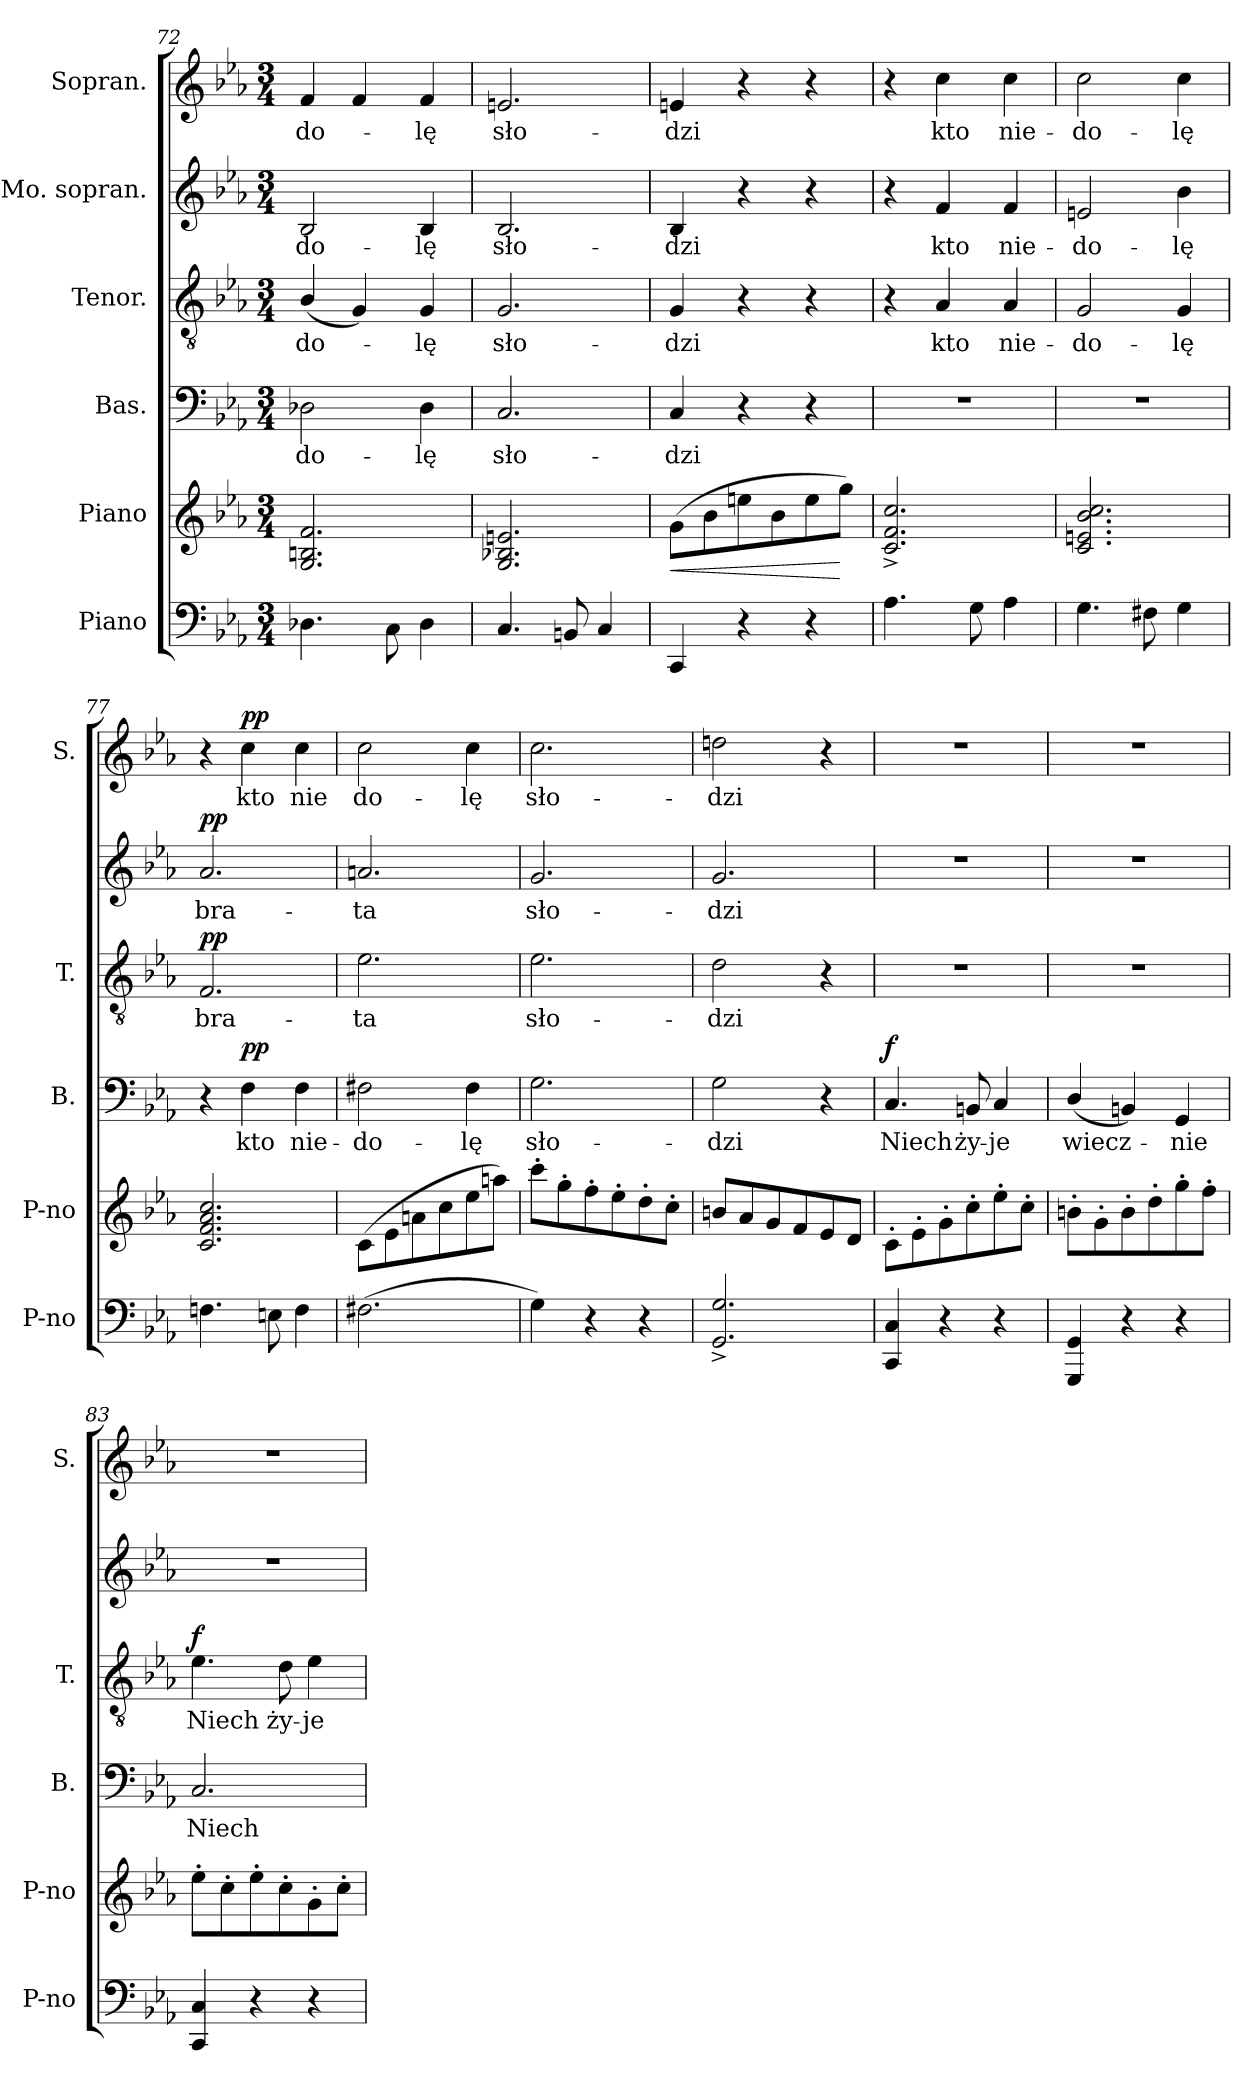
**kern	**kern	**dynam	**kern	**text	**dynam	**kern	**text	**dynam	**kern	**text	**dynam	**kern	**text	**dynam
*part6	*part5	*part5	*part4	*part4	*part4	*part3	*part3	*part3	*part2	*part2	*part2	*part1	*part1	*part1
*staff6	*staff5	*staff5	*staff4	*staff4	*staff4	*staff3	*staff3	*staff3	*staff2	*staff2	*staff2	*staff1	*staff1	*staff1
*I"Piano	*I"Piano	*	*I"Bas.	*	*	*I"Tenor.	*	*	*I"Mo. sopran.	*	*	*I"Sopran.	*	*
*I'P-no	*I'P-no	*	*I'B.	*	*	*I'T.	*	*	*	*	*	*I'S.	*	*
*clefF4	*clefG2	*	*clefF4	*	*	*clefGv2	*	*	*clefG2	*	*	*clefG2	*	*
*k[b-e-a-]	*k[b-e-a-]	*	*k[b-e-a-]	*	*	*k[b-e-a-]	*	*	*k[b-e-a-]	*	*	*k[b-e-a-]	*	*
*E-:	*E-:	*	*E-:	*	*	*E-:	*	*	*E-:	*	*	*E-:	*	*
*M3/4	*M3/4	*	*M3/4	*	*	*M3/4	*	*	*M3/4	*	*	*M3/4	*	*
=72	=72	=72	=72	=72	=72	=72	=72	=72	=72	=72	=72	=72	=72	=72
4.D-X\	2.G/ 2.Bn/ 2.f/	.	2D-X\	-do-	.	(4B-/	-do-	.	2B-/	-do-	.	4f/	-do-	.
.	.	.	.	.	.	4G/)	.	.	.	.	.	4f/	.	.
8C\	.	.	.	.	.	.	.	.	.	.	.	.	.	.
4D-\	.	.	4D-\	-lę	.	4G/	-lę	.	4B-/	-lę	.	4f/	-lę	.
=73	=73	=73	=73	=73	=73	=73	=73	=73	=73	=73	=73	=73	=73	=73
4.C/	2.G/ 2.B-X/ 2.en/	.	2.C/	sło-	.	2.G/	sło-	.	2.B-/	sło-	.	2.en/	sło-	.
8BBn/	.	.	.	.	.	.	.	.	.	.	.	.	.	.
4C/	.	.	.	.	.	.	.	.	.	.	.	.	.	.
=74	=74	=74	=74	=74	=74	=74	=74	=74	=74	=74	=74	=74	=74	=74
!	!	!LO:HP:b	!	!	!	!	!	!	!	!	!	!	!	!
4CC/	(8g\L	<	4C/	-dzi	.	4G/	-dzi	.	4B-/	-dzi	.	4en/	-dzi	.
.	8b-\	.	.	.	.	.	.	.	.	.	.	.	.	.
4r	8een\	.	4r	.	.	4r	.	.	4r	.	.	4r	.	.
.	8b-\	.	.	.	.	.	.	.	.	.	.	.	.	.
4r	8ee\	.	4r	.	.	4r	.	.	4r	.	.	4r	.	.
.	8gg\J)	[	.	.	.	.	.	.	.	.	.	.	.	.
=75	=75	=75	=75	=75	=75	=75	=75	=75	=75	=75	=75	=75	=75	=75
4.A-\	2.c^/ 2.f^/ 2.cc^/	.	2.r	.	.	4r	.	.	4r	.	.	4r	.	.
.	.	.	.	.	.	4A-/	kto	.	4f/	kto	.	4cc\	kto	.
8G\	.	.	.	.	.	.	.	.	.	.	.	.	.	.
4A-\	.	.	.	.	.	4A-/	nie-	.	4f/	nie-	.	4cc\	nie-	.
=76	=76	=76	=76	=76	=76	=76	=76	=76	=76	=76	=76	=76	=76	=76
4.G\	2.c/ 2.en/ 2.b-/ 2.cc/	.	2.r	.	.	2G/	-do-	.	2en/	-do-	.	2cc\	-do-	.
8F#X\	.	.	.	.	.	.	.	.	.	.	.	.	.	.
4G\	.	.	.	.	.	4G/	-lę	.	4b-\	-lę	.	4cc\	-lę	.
=77	=77	=77	=77	=77	=77	=77	=77	=77	=77	=77	=77	=77	=77	=77
!	!	!	!	!	!	!	!	!LO:DY:a	!	!	!LO:DY:a	!	!	!
4.Fn\	2.c/ 2.f/ 2.a-/ 2.cc/	.	4r	.	.	2.F/	bra-	pp	2.a-/	bra-	pp	4r	.	.
!	!	!	!	!	!LO:DY:a	!	!	!	!	!	!	!	!	!LO:DY:a
.	.	.	4F\	kto	pp	.	.	.	.	.	.	4cc\	kto	pp
8En\	.	.	.	.	.	.	.	.	.	.	.	.	.	.
4F\	.	.	4F\	nie-	.	.	.	.	.	.	.	4cc\	nie	.
=78	=78	=78	=78	=78	=78	=78	=78	=78	=78	=78	=78	=78	=78	=78
(2.F#X\	(8c\L	.	2F#X\	-do-	.	2.e-\	-ta	.	2.an/	-ta	.	2cc\	do-	.
.	8e-\	.	.	.	.	.	.	.	.	.	.	.	.	.
.	8an\	.	.	.	.	.	.	.	.	.	.	.	.	.
.	8cc\	.	.	.	.	.	.	.	.	.	.	.	.	.
.	8ee-\	.	4F#\	-lę	.	.	.	.	.	.	.	4cc\	-lę	.
.	8aan\J)	.	.	.	.	.	.	.	.	.	.	.	.	.
=79	=79	=79	=79	=79	=79	=79	=79	=79	=79	=79	=79	=79	=79	=79
4G\)	8ccc'\L	.	2.G\	sło-	.	2.e-\	sło-	.	2.g/	sło-	.	2.cc\	sło-	.
.	8gg'\	.	.	.	.	.	.	.	.	.	.	.	.	.
4r	8ff'\	.	.	.	.	.	.	.	.	.	.	.	.	.
.	8ee-'\	.	.	.	.	.	.	.	.	.	.	.	.	.
4r	8dd'\	.	.	.	.	.	.	.	.	.	.	.	.	.
.	8cc'\J	.	.	.	.	.	.	.	.	.	.	.	.	.
=80	=80	=80	=80	=80	=80	=80	=80	=80	=80	=80	=80	=80	=80	=80
2.GG^/ 2.G^/	8bn/L	.	2G\	-dzi	.	2d\	-dzi	.	2.g/	-dzi	.	2ddn\	-dzi	.
.	8a-/	.	.	.	.	.	.	.	.	.	.	.	.	.
.	8g/	.	.	.	.	.	.	.	.	.	.	.	.	.
.	8f/	.	.	.	.	.	.	.	.	.	.	.	.	.
.	8e-/	.	4r	.	.	4r	.	.	.	.	.	4r	.	.
.	8d/J	.	.	.	.	.	.	.	.	.	.	.	.	.
=81	=81	=81	=81	=81	=81	=81	=81	=81	=81	=81	=81	=81	=81	=81
!	!	!	!	!	!LO:DY:a	!	!	!	!	!	!	!	!	!
4CC/ 4C/	8c'\L	.	4.C/	Niech	f	2.r	.	.	2.r	.	.	2.r	.	.
.	8e-'\	.	.	.	.	.	.	.	.	.	.	.	.	.
4r	8g'\	.	.	.	.	.	.	.	.	.	.	.	.	.
.	8cc'\	.	8BBn/	ży-	.	.	.	.	.	.	.	.	.	.
4r	8ee-'\	.	4C/	-je	.	.	.	.	.	.	.	.	.	.
.	8cc'\J	.	.	.	.	.	.	.	.	.	.	.	.	.
=82	=82	=82	=82	=82	=82	=82	=82	=82	=82	=82	=82	=82	=82	=82
4GGG/ 4GG/	8bn'\L	.	(4D/	wiecz-	.	2.r	.	.	2.r	.	.	2.r	.	.
.	8g'\	.	.	.	.	.	.	.	.	.	.	.	.	.
4r	8b'\	.	4BBn/)	.	.	.	.	.	.	.	.	.	.	.
.	8dd'\	.	.	.	.	.	.	.	.	.	.	.	.	.
4r	8gg'\	.	4GG/	-nie	.	.	.	.	.	.	.	.	.	.
.	8ff'\J	.	.	.	.	.	.	.	.	.	.	.	.	.
=83	=83	=83	=83	=83	=83	=83	=83	=83	=83	=83	=83	=83	=83	=83
!	!	!	!	!	!	!	!	!LO:DY:a	!	!	!	!	!	!
4CC/ 4C/	8ee-'\L	.	2.C/	Niech	.	4.e-\	Niech	f	2.r	.	.	2.r	.	.
.	8cc'\	.	.	.	.	.	.	.	.	.	.	.	.	.
4r	8ee-'\	.	.	.	.	.	.	.	.	.	.	.	.	.
.	8cc'\	.	.	.	.	8d\	ży-	.	.	.	.	.	.	.
4r	8g'\	.	.	.	.	4e-\	-je	.	.	.	.	.	.	.
.	8cc'\J	.	.	.	.	.	.	.	.	.	.	.	.	.
=	=	=	=	=	=	=	=	=	=	=	=	=	=	=
*-	*-	*-	*-	*-	*-	*-	*-	*-	*-	*-	*-	*-	*-	*-
